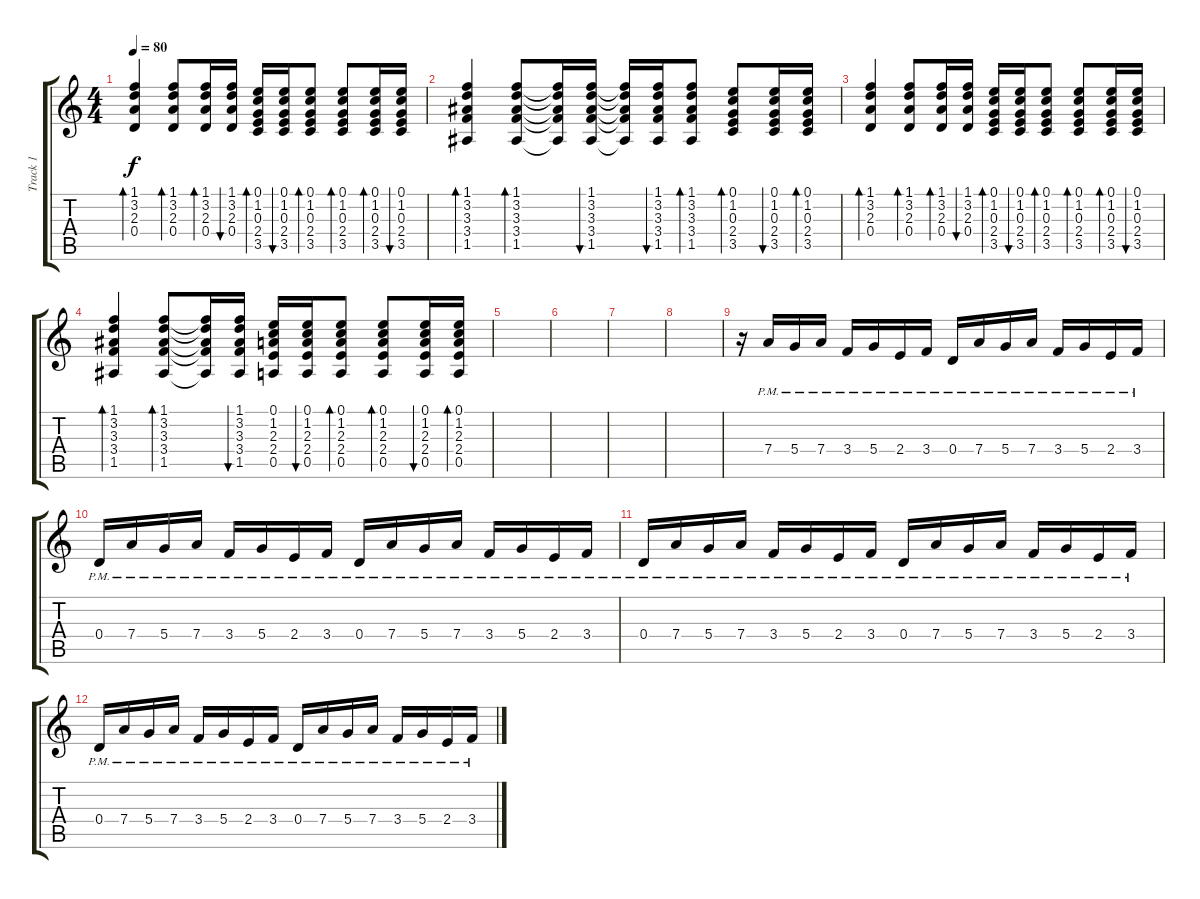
\track ("Track 1" "Track 1") {instrument acousticguitarsteel}
\staff {score tabs}
\tuning (E4 B3 G3 D3 A2 E2) {hide}
\ts (4 4)
\tempo 80
\clef g2
\ks c
(1.1 3.2 2.3 0.4).4{bd 120 dy f instrument acousticguitarsteel} (1.1 3.2 2.3 0.4).8{bd 30} (1.1 3.2 2.3 0.4).16{bd 30} (1.1 3.2 2.3 0.4).16{bu 30} (0.1 1.2 0.3 2.4 3.5).16{bd 30} (0.1 1.2 0.3 2.4 3.5).16{bu 30} (0.1 1.2 0.3 2.4 3.5).8{bd 30} (0.1 1.2 0.3 2.4 3.5).8{bd 30} (0.1 1.2 0.3 2.4 3.5).16{bd 30} (0.1 1.2 0.3 2.4 3.5).16{bu 30} |
(1.1 3.2 3.3 3.4 1.5).4{bd 60} (1.1 3.2 3.3 3.4 1.5).8{bd 60} (1.1{t} 3.2{t} 3.3{t} 3.4{t} 1.5{t}).16 (1.1 3.2 3.3 3.4 1.5).16{bu 30} (1.1{t} 3.2{t} 3.3{t} 3.4{t} 1.5{t}).16 (1.1 3.2 3.3 3.4 1.5).16{bu 30} (1.1 3.2 3.3 3.4 1.5).8{bd 30} (0.1 1.2 0.3 2.4 3.5).8{bd 30} (0.1 1.2 0.3 2.4 3.5).16{bu 30} (0.1 1.2 0.3 2.4 3.5).16{bd 30} |
(1.1 3.2 2.3 0.4).4{bd 120 instrument acousticguitarsteel} (1.1 3.2 2.3 0.4).8{bd 30} (1.1 3.2 2.3 0.4).16{bd 30} (1.1 3.2 2.3 0.4).16{bu 30} (0.1 1.2 0.3 2.4 3.5).16{bd 30} (0.1 1.2 0.3 2.4 3.5).16{bu 30} (0.1 1.2 0.3 2.4 3.5).8{bd 30} (0.1 1.2 0.3 2.4 3.5).8{bd 30} (0.1 1.2 0.3 2.4 3.5).16{bd 30} (0.1 1.2 0.3 2.4 3.5).16{bu 30} |
(1.1 3.2 3.3 3.4 1.5).4{bd 60} (1.1 3.2 3.3 3.4 1.5).8{bd 60} (1.1{t} 3.2{t} 3.3{t} 3.4{t} 1.5{t}).16 (1.1 3.2 3.3 3.4 1.5).16{bu 30} (0.1 1.2 2.3 2.4 0.5).16 (0.1 1.2 2.3 2.4 0.5).16{bu 30} (0.1 1.2 2.3 2.4 0.5).8{bd 30} (0.1 1.2 2.3 2.4 0.5).8{bd 30} (0.1 1.2 2.3 2.4 0.5).16{bu 30} (0.1 1.2 2.3 2.4 0.5).16{bd 30} |
|
|
|
|
r.16{instrument distortionguitar} 7.4{pm}.16 5.4{pm}.16 7.4{pm}.16 3.4{pm}.16 5.4{pm}.16 2.4{pm}.16 3.4{pm}.16 0.4{pm}.16 7.4{pm}.16 5.4{pm}.16 7.4{pm}.16 3.4{pm}.16 5.4{pm}.16 2.4{pm}.16 3.4{pm}.16 |
0.4{pm}.16 7.4{pm}.16 5.4{pm}.16 7.4{pm}.16 3.4{pm}.16 5.4{pm}.16 2.4{pm}.16 3.4{pm}.16 0.4{pm}.16 7.4{pm}.16 5.4{pm}.16 7.4{pm}.16 3.4{pm}.16 5.4{pm}.16 2.4{pm}.16 3.4{pm}.16 |
0.4{pm}.16 7.4{pm}.16 5.4{pm}.16 7.4{pm}.16 3.4{pm}.16 5.4{pm}.16 2.4{pm}.16 3.4{pm}.16 0.4{pm}.16 7.4{pm}.16 5.4{pm}.16 7.4{pm}.16 3.4{pm}.16 5.4{pm}.16 2.4{pm}.16 3.4{pm}.16 |
0.4{pm}.16 7.4{pm}.16 5.4{pm}.16 7.4{pm}.16 3.4{pm}.16 5.4{pm}.16 2.4{pm}.16 3.4{pm}.16 0.4{pm}.16 7.4{pm}.16 5.4{pm}.16 7.4{pm}.16 3.4{pm}.16 5.4{pm}.16 2.4{pm}.16 3.4{pm}.16
